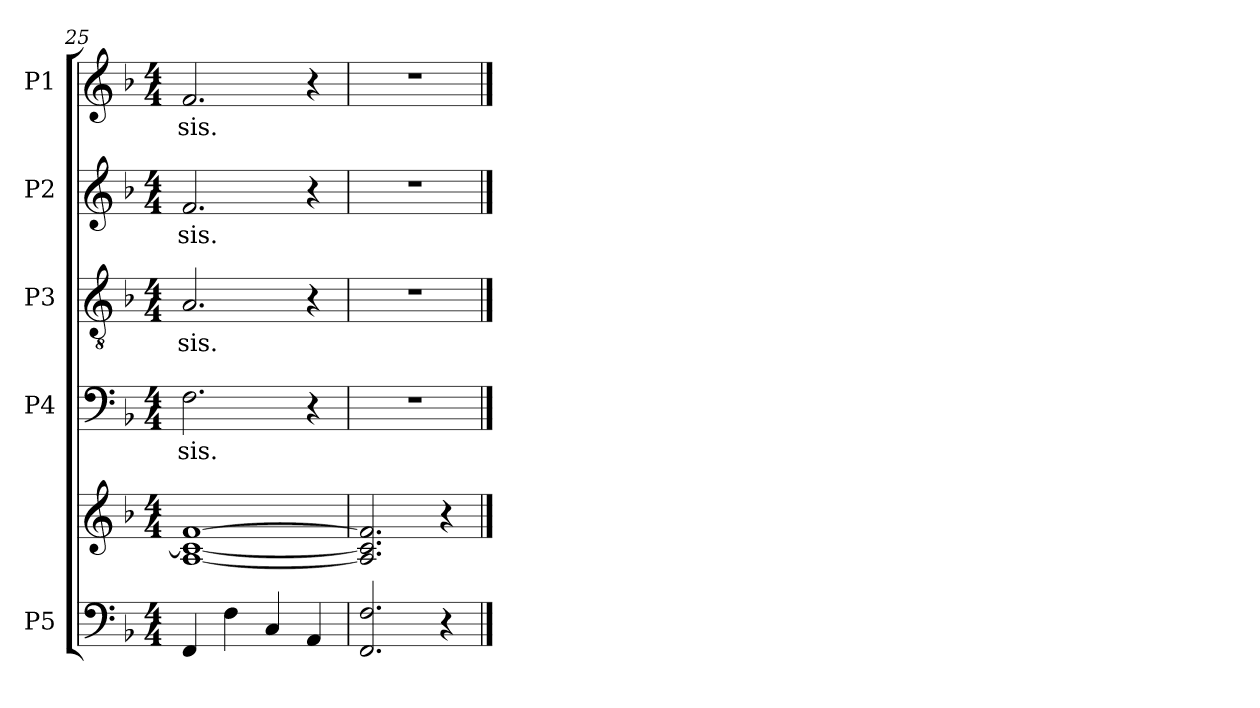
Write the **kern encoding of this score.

**kern	**kern	**kern	**text	**kern	**text	**kern	**text	**kern	**text
*part5	*part5	*part4	*part4	*part3	*part3	*part2	*part2	*part1	*part1
*staff6	*staff5	*staff4	*staff4	*staff3	*staff3	*staff2	*staff2	*staff1	*staff1
*I"P5	*	*I"P4	*	*I"P3	*	*I"P2	*	*I"P1	*
*clefF4	*clefG2	*clefF4	*	*clefGv2	*	*clefG2	*	*clefG2	*
*	*	*	*	*ITrd7c12	*	*	*	*	*
*k[b-]	*k[b-]	*k[b-]	*	*k[b-]	*	*k[b-]	*	*k[b-]	*
*F:	*F:	*F:	*	*F:	*	*F:	*	*F:	*
*M4/4	*M4/4	*M4/4	*	*M4/4	*	*M4/4	*	*M4/4	*
=25	=25	=25	=25	=25	=25	=25	=25	=25	=25
!	!	!	!LO:LY:b:color=#000000	!	!	!	!	!	!
!	!	!	!	!	!LO:LY:b:color=#000000	!	!	!	!
!	!	!	!	!	!	!	!LO:LY:b:color=#000000	!	!
!	!	!	!	!	!	!	!	!	!LO:LY:b:color=#000000
4FFi/	[1Ai 1ci_ [1fi	2.Fi\	-sis.	2.AAi/	-sis.	2.fi/	-sis.	2.fi/	-sis.
4Fi\	.	.	.	.	.	.	.	.	.
4Ci/	.	.	.	.	.	.	.	.	.
4AAi/	.	4r	.	4r	.	4r	.	4r	.
=26	=26	=26	=26	=26	=26	=26	=26	=26	=26
2.FFi/ 2.Fi	2.Ai/] 2.ci] 2.fi]	1r	.	1r	.	1r	.	1r	.
4r	4r	.	.	.	.	.	.	.	.
==	==	==	==	==	==	==	==	==	==
*-	*-	*-	*-	*-	*-	*-	*-	*-	*-
